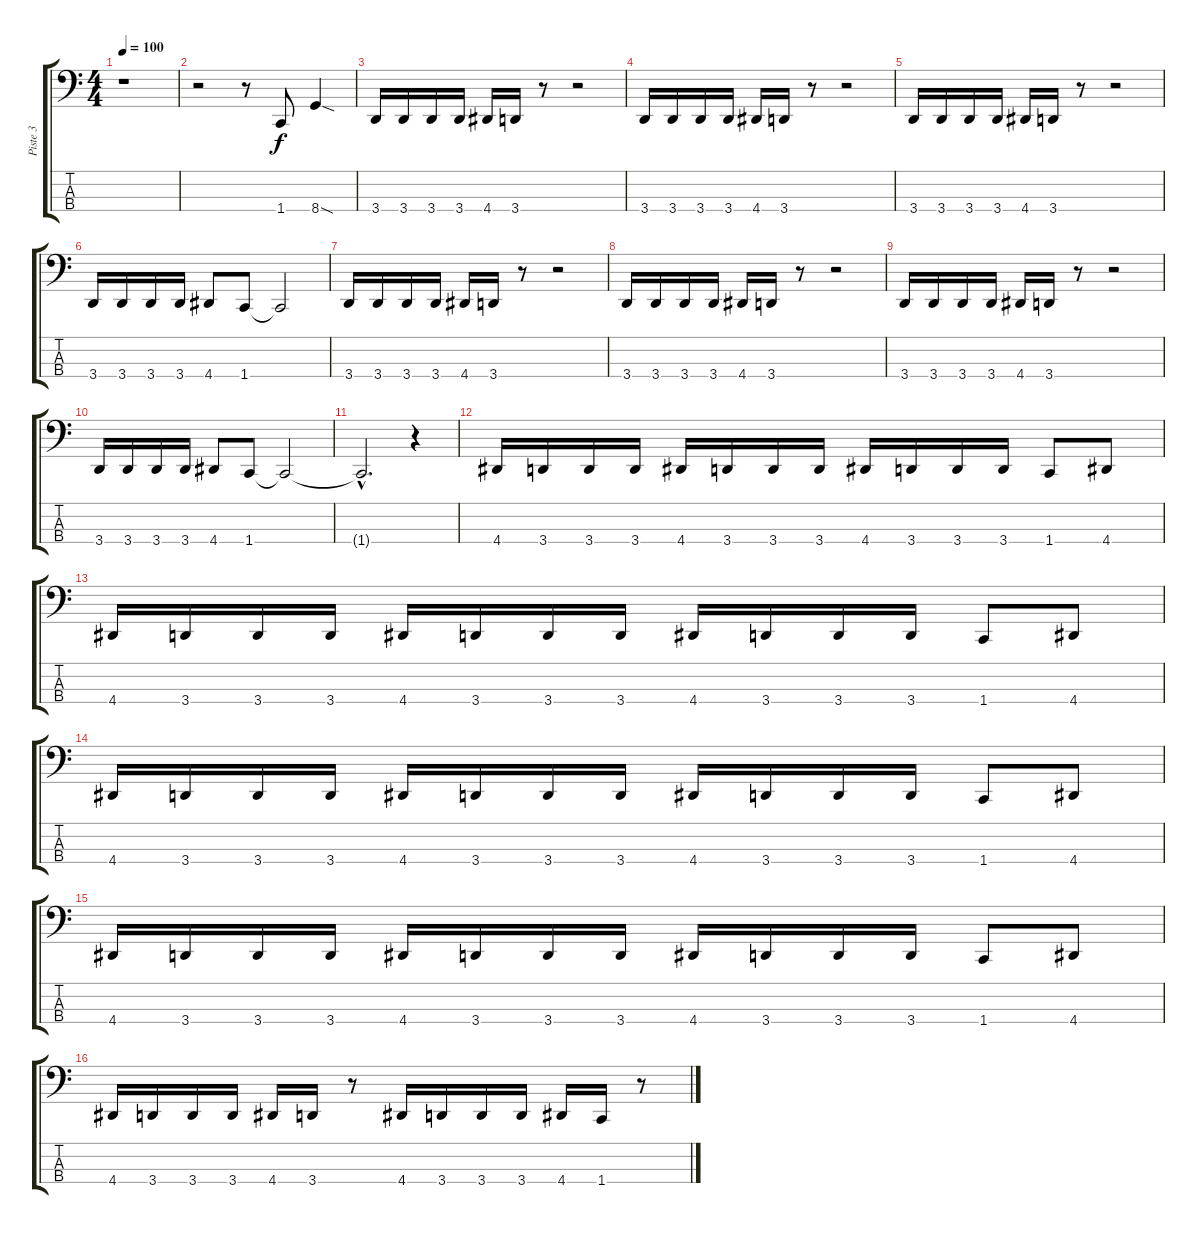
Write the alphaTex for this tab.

\track ("Piste 3" "Piste 3") {instrument electricbassfinger}
\staff {score tabs}
\tuning (E2 B1 Gb1 B0) {hide}
\ts (4 4)
\tempo 100
\clef f4
\ks c
r.1{dy f instrument electricbassfinger} |
r.2 r.8 1.4.8 8.4{sod}.4 |
3.4.16 3.4.16 3.4.16 3.4.16 4.4.16 3.4.16 r.8 r.2 |
3.4.16 3.4.16 3.4.16 3.4.16 4.4.16 3.4.16 r.8 r.2 |
3.4.16 3.4.16 3.4.16 3.4.16 4.4.16 3.4.16 r.8 r.2 |
3.4.16 3.4.16 3.4.16 3.4.16 4.4.8 1.4.8 1.4{t}.2 |
3.4.16 3.4.16 3.4.16 3.4.16 4.4.16 3.4.16 r.8 r.2 |
3.4.16 3.4.16 3.4.16 3.4.16 4.4.16 3.4.16 r.8 r.2 |
3.4.16 3.4.16 3.4.16 3.4.16 4.4.16 3.4.16 r.8 r.2 |
3.4.16 3.4.16 3.4.16 3.4.16 4.4.8 1.4.8 1.4{t}.2 |
1.4{hac t}.2{d} r.4 |
4.4.16 3.4.16 3.4.16 3.4.16 4.4.16 3.4.16 3.4.16 3.4.16 4.4.16 3.4.16 3.4.16 3.4.16 1.4.8 4.4.8 |
4.4.16 3.4.16 3.4.16 3.4.16 4.4.16 3.4.16 3.4.16 3.4.16 4.4.16 3.4.16 3.4.16 3.4.16 1.4.8 4.4.8 |
4.4.16 3.4.16 3.4.16 3.4.16 4.4.16 3.4.16 3.4.16 3.4.16 4.4.16 3.4.16 3.4.16 3.4.16 1.4.8 4.4.8 |
4.4.16 3.4.16 3.4.16 3.4.16 4.4.16 3.4.16 3.4.16 3.4.16 4.4.16 3.4.16 3.4.16 3.4.16 1.4.8 4.4.8 |
4.4.16 3.4.16 3.4.16 3.4.16 4.4.16 3.4.16 r.8 4.4.16 3.4.16 3.4.16 3.4.16 4.4.16 1.4.16 r.8
